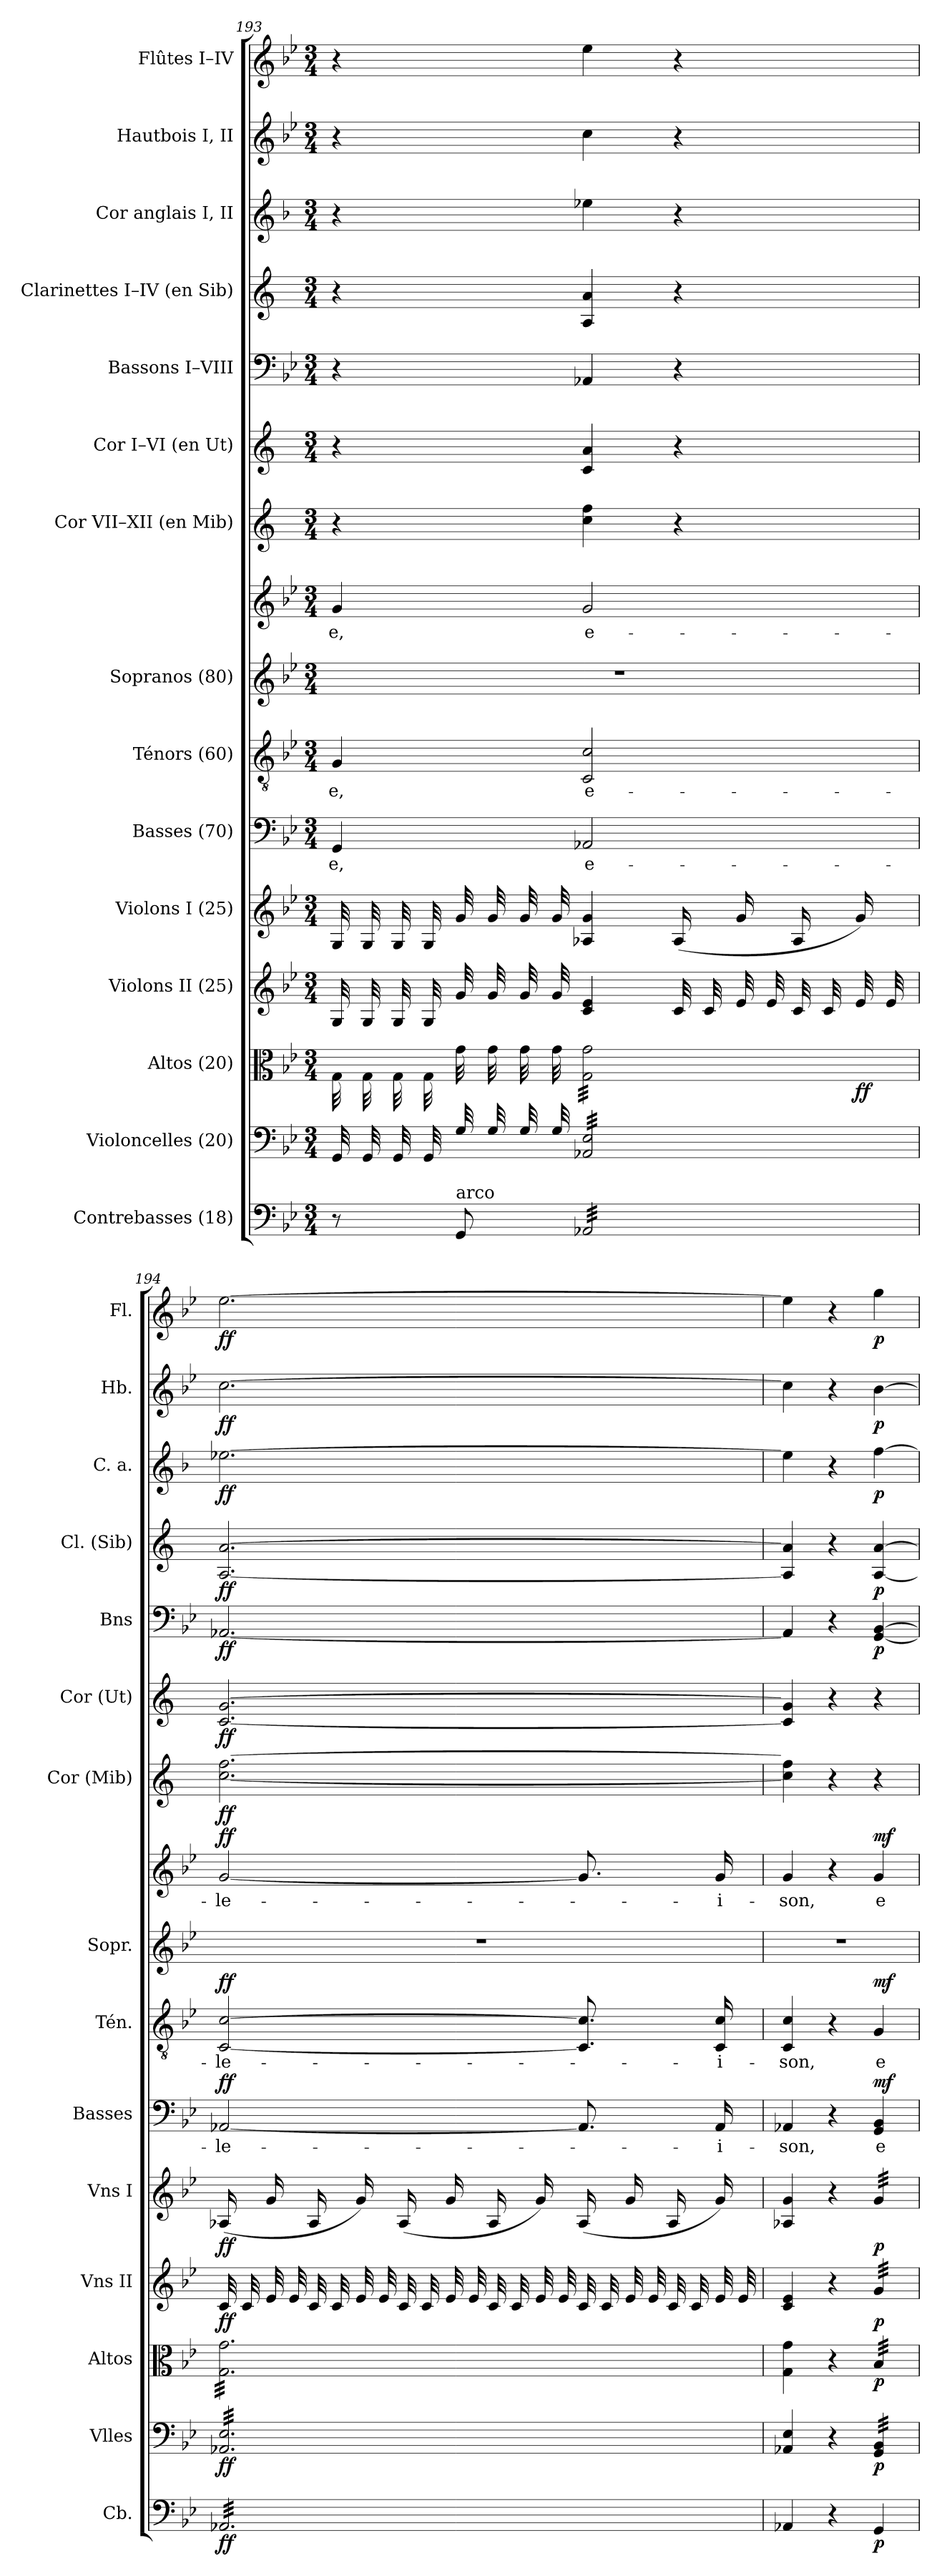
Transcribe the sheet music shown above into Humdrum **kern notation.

**kern	**dynam	**kern	**dynam	**kern	**dynam	**kern	**dynam	**kern	**dynam	**kern	**text	**dynam	**kern	**text	**dynam	**kern	**kern	**text	**dynam	**kern	**dynam	**kern	**dynam	**kern	**dynam	**kern	**dynam	**kern	**dynam	**kern	**dynam	**kern	**dynam
*part15	*part15	*part14	*part14	*part13	*part13	*part12	*part12	*part11	*part11	*part10	*part10	*part10	*part9	*part9	*part9	*part8	*part8	*part8	*part8	*part7	*part7	*part6	*part6	*part5	*part5	*part4	*part4	*part3	*part3	*part2	*part2	*part1	*part1
*staff16	*staff16	*staff15	*staff15	*staff14	*staff14	*staff13	*staff13	*staff12	*staff12	*staff11	*staff11	*staff11	*staff10	*staff10	*staff10	*staff9	*staff8	*staff8	*staff8/9	*staff7	*staff7	*staff6	*staff6	*staff5	*staff5	*staff4	*staff4	*staff3	*staff3	*staff2	*staff2	*staff1	*staff1
*I"Contrebasses (18)	*	*I"Violoncelles (20)	*	*I"Altos (20)	*	*I"Violons II (25)	*	*I"Violons I (25)	*	*I"Basses (70)	*	*	*I"Ténors (60)	*	*	*I"Sopranos (80)	*	*	*	*I"Cor VII–XII (en Mib)	*	*I"Cor I–VI (en Ut)	*	*I"Bassons I–VIII	*	*I"Clarinettes I–IV (en Sib)	*	*I"Cor anglais I, II	*	*I"Hautbois I, II	*	*I"Flûtes I–IV	*
*I'Cb.	*	*I'Vlles	*	*I'Altos	*	*I'Vns II	*	*I'Vns I	*	*I'Basses	*	*	*I'Tén.	*	*	*I'Sopr.	*	*	*	*I'Cor (Mib)	*	*I'Cor (Ut)	*	*I'Bns	*	*I'Cl. (Sib)	*	*I'C. a.	*	*I'Hb.	*	*I'Fl.	*
*clefF4	*	*clefF4	*	*clefC3	*	*clefG2	*	*clefG2	*	*clefF4	*	*	*clefGv2	*	*	*clefG2	*clefG2	*	*	*clefG2	*	*clefG2	*	*clefF4	*	*clefG2	*	*clefG2	*	*clefG2	*	*clefG2	*
*ITrd7c12	*	*	*	*	*	*	*	*	*	*	*	*	*ITrd7c12	*	*	*	*	*	*	*ITrd5c9	*	*ITrd7c12	*	*	*	*ITrd1c2	*	*ITrd4c7	*	*	*	*	*
*k[b-e-]	*	*k[b-e-]	*	*k[b-e-]	*	*k[b-e-]	*	*k[b-e-]	*	*k[b-e-]	*	*	*k[b-e-]	*	*	*k[b-e-]	*k[b-e-]	*	*	*k[b-e-a-]	*	*k[]	*	*k[b-e-]	*	*k[b-e-]	*	*k[b-e-]	*	*k[b-e-]	*	*k[b-e-]	*
*B-:	*	*B-:	*	*B-:	*	*B-:	*	*B-:	*	*B-:	*	*	*B-:	*	*	*B-:	*B-:	*	*	*E-:	*	*C:	*	*B-:	*	*B-:	*	*B-:	*	*B-:	*	*B-:	*
*M3/4	*	*M3/4	*	*M3/4	*	*M3/4	*	*M3/4	*	*M3/4	*	*	*M3/4	*	*	*M3/4	*M3/4	*	*	*M3/4	*	*M3/4	*	*M3/4	*	*M3/4	*	*M3/4	*	*M3/4	*	*M3/4	*
=193	=193	=193	=193	=193	=193	=193	=193	=193	=193	=193	=193	=193	=193	=193	=193	=193	=193	=193	=193	=193	=193	=193	=193	=193	=193	=193	=193	=193	=193	=193	=193	=193	=193
!	!	!	!	!	!	!	!	!	!	!	!LO:LY:b:color=#000000	!	!	!	!	!	!	!	!	!	!	!	!	!	!	!	!	!	!	!	!	!	!
!	!	!	!	!	!	!	!	!	!	!	!	!	!	!LO:LY:b:color=#000000	!	!LO:N:vis=1	!	!	!	!	!	!	!	!	!	!	!	!	!	!	!	!	!
!	!	!	!	!	!	!	!	!	!	!	!	!	!	!	!	!	!	!LO:LY:b:color=#000000	!	!	!	!	!	!	!	!	!	!	!	!	!	!	!
*	*	*	*	*^	*	*	*	*	*	*	*	*	*	*	*	*	*	*	*	*	*	*	*	*	*	*	*	*	*	*	*	*	*
*	*	*tremolo	*	*	*	*	*	*	*	*	*	*	*	*	*	*	*	*	*	*	*	*	*	*	*	*	*	*	*	*	*	*	*	*
*	*	*	*	*tremolo	*	*	*	*	*	*	*	*	*	*	*	*	*	*	*	*	*	*	*	*	*	*	*	*	*	*	*	*	*	*
*	*	*	*	*	*	*	*tremolo	*	*	*	*	*	*	*	*	*	*	*	*	*	*	*	*	*	*	*	*	*	*	*	*	*	*	*
*	*	*	*	*	*	*	*	*	*tremolo	*	*	*	*	*	*	*	*	*	*	*	*	*	*	*	*	*	*	*	*	*	*	*	*	*
8r	.	32GGi/	.	32Gi\	2ryy	.	32Gi/	.	32Gi/	.	4GGi/	-e,	.	4GGi/	-e,	.	2.r	4gi/	-e,	.	4r	.	4r	.	4r	.	4r	.	4r	.	4r	.	4r	.
.	.	32GGi/	.	32Gi\	.	.	32Gi/	.	32Gi/	.	.	.	.	.	.	.	.	.	.	.	.	.	.	.	.	.	.	.	.	.	.	.	.	.
.	.	32GGi/	.	32Gi\	.	.	32Gi/	.	32Gi/	.	.	.	.	.	.	.	.	.	.	.	.	.	.	.	.	.	.	.	.	.	.	.	.	.
.	.	32GGi/	.	32Gi\	.	.	32Gi/	.	32Gi/	.	.	.	.	.	.	.	.	.	.	.	.	.	.	.	.	.	.	.	.	.	.	.	.	.
!LO:TX:a:t=arco	!	!	!	!	!	!	!	!	!	!	!	!	!	!	!	!	!	!	!	!	!	!	!	!	!	!	!	!	!	!	!	!	!	!
8GGGi/	.	32Gi/	.	32gi\	.	.	32gi/	.	32gi/	.	.	.	.	.	.	.	.	.	.	.	.	.	.	.	.	.	.	.	.	.	.	.	.	.
.	.	32Gi/	.	32gi\	.	.	32gi/	.	32gi/	.	.	.	.	.	.	.	.	.	.	.	.	.	.	.	.	.	.	.	.	.	.	.	.	.
.	.	32Gi/	.	32gi\	.	.	32gi/	.	32gi/	.	.	.	.	.	.	.	.	.	.	.	.	.	.	.	.	.	.	.	.	.	.	.	.	.
.	.	32Gi/	.	32gi\	.	.	32gi/	.	32gi/	.	.	.	.	.	.	.	.	.	.	.	.	.	.	.	.	.	.	.	.	.	.	.	.	.
*	*	*	*	*	*	*	*	*	*Xtremolo	*	*	*	*	*	*	*	*	*	*	*	*	*	*	*	*	*	*	*	*	*	*	*	*	*
*	*	*	*	*	*	*	*Xtremolo	*	*	*	*	*	*	*	*	*	*	*	*	*	*	*	*	*	*	*	*	*	*	*	*	*	*	*
!	!	!	!	!	!	!	!	!	!	!	!	!LO:LY:b:color=#000000	!	!	!	!	!	!	!	!	!	!	!	!	!	!	!	!	!	!	!	!	!	!
!	!	!	!	!	!	!	!	!	!	!	!	!	!	!	!LO:LY:b:color=#000000	!	!	!	!	!	!	!	!	!	!	!	!	!	!	!	!	!	!	!
!	!	!	!	!	!	!	!	!	!	!	!	!	!	!	!	!	!	!	!LO:LY:b:color=#000000	!	!	!	!	!	!	!	!	!	!	!	!	!	!	!
*tremolo	*	*	*	*	*	*	*	*	*	*	*	*	*	*	*	*	*	*	*	*	*	*	*	*	*	*	*	*	*	*	*	*	*	*
32AAA-Xi/LLL	.	32AA-Xi/ 32E-iLLL	.	32Gi\ 32giLLL	.	.	4ci/ 4e-i	.	4A-Xi/ 4gi	.	2AA-Xi/	e-	.	2CCi/ 2Ci	e-	.	.	2gi/	e-	.	4e-i\ 4a-i	.	4Ci/ 4Ai	.	4AA-Xi/	.	4Gi/ 4gi	.	4a-Xi\	.	4cci\	.	4ee-i\	.
32AAA-Xi/	.	32AA-Xi/ 32E-i	.	32Gi\ 32gi	.	.	.	.	.	.	.	.	.	.	.	.	.	.	.	.	.	.	.	.	.	.	.	.	.	.	.	.	.	.
32AAA-Xi/	.	32AA-Xi/ 32E-i	.	32Gi\ 32gi	.	.	.	.	.	.	.	.	.	.	.	.	.	.	.	.	.	.	.	.	.	.	.	.	.	.	.	.	.	.
32AAA-Xi/	.	32AA-Xi/ 32E-i	.	32Gi\ 32gi	.	.	.	.	.	.	.	.	.	.	.	.	.	.	.	.	.	.	.	.	.	.	.	.	.	.	.	.	.	.
32AAA-Xi/	.	32AA-Xi/ 32E-i	.	32Gi\ 32gi	.	.	.	.	.	.	.	.	.	.	.	.	.	.	.	.	.	.	.	.	.	.	.	.	.	.	.	.	.	.
32AAA-Xi/	.	32AA-Xi/ 32E-i	.	32Gi\ 32gi	.	.	.	.	.	.	.	.	.	.	.	.	.	.	.	.	.	.	.	.	.	.	.	.	.	.	.	.	.	.
32AAA-Xi/	.	32AA-Xi/ 32E-i	.	32Gi\ 32gi	.	.	.	.	.	.	.	.	.	.	.	.	.	.	.	.	.	.	.	.	.	.	.	.	.	.	.	.	.	.
32AAA-Xi/	.	32AA-Xi/ 32E-i	.	32Gi\ 32gi	.	.	.	.	.	.	.	.	.	.	.	.	.	.	.	.	.	.	.	.	.	.	.	.	.	.	.	.	.	.
*	*	*	*	*	*	*	*tremolo	*	*	*	*	*	*	*	*	*	*	*	*	*	*	*	*	*	*	*	*	*	*	*	*	*	*	*
32AAA-Xi/	.	32AA-Xi/ 32E-i	.	32Gi\ 32gi	8.ryy	.	32ci/	.	(16A-i/	.	.	.	.	.	.	.	.	.	.	.	4r	.	4r	.	4r	.	4r	.	4r	.	4r	.	4r	.
32AAA-Xi/	.	32AA-Xi/ 32E-i	.	32Gi\ 32gi	.	.	32ci/	.	.	.	.	.	.	.	.	.	.	.	.	.	.	.	.	.	.	.	.	.	.	.	.	.	.	.
32AAA-Xi/	.	32AA-Xi/ 32E-i	.	32Gi\ 32gi	.	.	32e-i/	.	16gi/	.	.	.	.	.	.	.	.	.	.	.	.	.	.	.	.	.	.	.	.	.	.	.	.	.
32AAA-Xi/	.	32AA-Xi/ 32E-i	.	32Gi\ 32gi	.	.	32e-i/	.	.	.	.	.	.	.	.	.	.	.	.	.	.	.	.	.	.	.	.	.	.	.	.	.	.	.
32AAA-Xi/	.	32AA-Xi/ 32E-i	.	32Gi\ 32gi	.	.	32ci/	.	16A-i/	.	.	.	.	.	.	.	.	.	.	.	.	.	.	.	.	.	.	.	.	.	.	.	.	.
32AAA-Xi/	.	32AA-Xi/ 32E-i	.	32Gi\ 32gi	.	.	32ci/	.	.	.	.	.	.	.	.	.	.	.	.	.	.	.	.	.	.	.	.	.	.	.	.	.	.	.
32AAA-Xi/	.	32AA-Xi/ 32E-i	.	32Gi\ 32gi	16ryy	ff	32e-i/	.	16gi/)	.	.	.	.	.	.	.	.	.	.	.	.	.	.	.	.	.	.	.	.	.	.	.	.	.
32AAA-Xi/JJJ	.	32AA-Xi/ 32E-iJJJ	.	32Gi\ 32giJJJ	.	.	32e-i/	.	.	.	.	.	.	.	.	.	.	.	.	.	.	.	.	.	.	.	.	.	.	.	.	.	.	.
*	*	*	*	*v	*v	*	*	*	*	*	*	*	*	*	*	*	*	*	*	*	*	*	*	*	*	*	*	*	*	*	*	*	*	*
=194	=194	=194	=194	=194	=194	=194	=194	=194	=194	=194	=194	=194	=194	=194	=194	=194	=194	=194	=194	=194	=194	=194	=194	=194	=194	=194	=194	=194	=194	=194	=194	=194	=194
*	*	*	*	*^	*	*	*	*	*	*	*	*	*	*	*	*	*	*	*	*	*	*	*	*	*	*	*	*	*	*	*	*	*
!	!	!	!	!	!	!	!	!	!	!	!	!LO:LY:b:color=#000000	!	!	!	!	!	!	!	!	!	!	!	!	!	!	!	!	!	!	!	!	!	!
*	*	*	*	*v	*v	*	*	*	*	*	*	*	*	*	*	*	*	*	*	*	*	*	*	*	*	*	*	*	*	*	*	*	*	*
*	*	*	*	*^	*	*	*	*	*	*	*	*	*	*	*	*	*	*	*	*	*	*	*	*	*	*	*	*	*	*	*	*	*
!	!	!	!	!	!	!	!	!	!	!	!	!	!	!	!LO:LY:b:color=#000000	!	!LO:N:vis=1	!	!	!	!	!	!	!	!	!	!	!	!	!	!	!	!	!
*	*	*	*	*v	*v	*	*	*	*	*	*	*	*	*	*	*	*	*	*	*	*	*	*	*	*	*	*	*	*	*	*	*	*	*
*	*	*	*	*^	*	*	*	*	*	*	*	*	*	*	*	*	*	*	*	*	*	*	*	*	*	*	*	*	*	*	*	*	*
!	!	!	!	!	!	!	!	!	!	!	!	!	!	!	!	!	!	!	!LO:LY:b:color=#000000	!	!	!	!	!	!	!	!	!	!	!	!	!	!	!
*	*	*	*	*v	*v	*	*	*	*	*	*	*	*	*	*	*	*	*	*	*	*	*	*	*	*	*	*	*	*	*	*	*	*	*
32AAA-Xi/LLL	ff	32AA-Xi/ 32E-iLLL	ff	32Gi\ 32giLLL	.	32ci/	ff	(16A-Xi/	ff	[<2AA-Xi/	-le-	ff	[<2CCi/ [>2Ci	-le-	ff	2.r	[<2gi/	-le-	ff	[<2.e-i\ [>2.a-i	ff	[<2.Ci/ [>2.Gi	ff	[<2.AA-Xi/	ff	[<2.Gi/ [>2.gi	ff	[>2.a-Xi\	ff	[>2.cci\	ff	[>2.ee-i\	ff
32AAA-Xi/	.	32AA-Xi/ 32E-i	.	32Gi\ 32gi	.	32ci/	.	.	.	.	.	.	.	.	.	.	.	.	.	.	.	.	.	.	.	.	.	.	.	.	.	.	.
32AAA-Xi/	.	32AA-Xi/ 32E-i	.	32Gi\ 32gi	.	32e-i/	.	16gi/	.	.	.	.	.	.	.	.	.	.	.	.	.	.	.	.	.	.	.	.	.	.	.	.	.
32AAA-Xi/	.	32AA-Xi/ 32E-i	.	32Gi\ 32gi	.	32e-i/	.	.	.	.	.	.	.	.	.	.	.	.	.	.	.	.	.	.	.	.	.	.	.	.	.	.	.
32AAA-Xi/	.	32AA-Xi/ 32E-i	.	32Gi\ 32gi	.	32ci/	.	16A-i/	.	.	.	.	.	.	.	.	.	.	.	.	.	.	.	.	.	.	.	.	.	.	.	.	.
32AAA-Xi/	.	32AA-Xi/ 32E-i	.	32Gi\ 32gi	.	32ci/	.	.	.	.	.	.	.	.	.	.	.	.	.	.	.	.	.	.	.	.	.	.	.	.	.	.	.
32AAA-Xi/	.	32AA-Xi/ 32E-i	.	32Gi\ 32gi	.	32e-i/	.	16gi/)	.	.	.	.	.	.	.	.	.	.	.	.	.	.	.	.	.	.	.	.	.	.	.	.	.
32AAA-Xi/	.	32AA-Xi/ 32E-i	.	32Gi\ 32gi	.	32e-i/	.	.	.	.	.	.	.	.	.	.	.	.	.	.	.	.	.	.	.	.	.	.	.	.	.	.	.
32AAA-Xi/	.	32AA-Xi/ 32E-i	.	32Gi\ 32gi	.	32ci/	.	(16A-i/	.	.	.	.	.	.	.	.	.	.	.	.	.	.	.	.	.	.	.	.	.	.	.	.	.
32AAA-Xi/	.	32AA-Xi/ 32E-i	.	32Gi\ 32gi	.	32ci/	.	.	.	.	.	.	.	.	.	.	.	.	.	.	.	.	.	.	.	.	.	.	.	.	.	.	.
32AAA-Xi/	.	32AA-Xi/ 32E-i	.	32Gi\ 32gi	.	32e-i/	.	16gi/	.	.	.	.	.	.	.	.	.	.	.	.	.	.	.	.	.	.	.	.	.	.	.	.	.
32AAA-Xi/	.	32AA-Xi/ 32E-i	.	32Gi\ 32gi	.	32e-i/	.	.	.	.	.	.	.	.	.	.	.	.	.	.	.	.	.	.	.	.	.	.	.	.	.	.	.
32AAA-Xi/	.	32AA-Xi/ 32E-i	.	32Gi\ 32gi	.	32ci/	.	16A-i/	.	.	.	.	.	.	.	.	.	.	.	.	.	.	.	.	.	.	.	.	.	.	.	.	.
32AAA-Xi/	.	32AA-Xi/ 32E-i	.	32Gi\ 32gi	.	32ci/	.	.	.	.	.	.	.	.	.	.	.	.	.	.	.	.	.	.	.	.	.	.	.	.	.	.	.
32AAA-Xi/	.	32AA-Xi/ 32E-i	.	32Gi\ 32gi	.	32e-i/	.	16gi/)	.	.	.	.	.	.	.	.	.	.	.	.	.	.	.	.	.	.	.	.	.	.	.	.	.
32AAA-Xi/	.	32AA-Xi/ 32E-i	.	32Gi\ 32gi	.	32e-i/	.	.	.	.	.	.	.	.	.	.	.	.	.	.	.	.	.	.	.	.	.	.	.	.	.	.	.
32AAA-Xi/	.	32AA-Xi/ 32E-i	.	32Gi\ 32gi	.	32ci/	.	(16A-i/	.	8.AA-i/]	.	.	8.CCi/] 8.Ci]	.	.	.	8.gi/]	.	.	.	.	.	.	.	.	.	.	.	.	.	.	.	.
32AAA-Xi/	.	32AA-Xi/ 32E-i	.	32Gi\ 32gi	.	32ci/	.	.	.	.	.	.	.	.	.	.	.	.	.	.	.	.	.	.	.	.	.	.	.	.	.	.	.
32AAA-Xi/	.	32AA-Xi/ 32E-i	.	32Gi\ 32gi	.	32e-i/	.	16gi/	.	.	.	.	.	.	.	.	.	.	.	.	.	.	.	.	.	.	.	.	.	.	.	.	.
32AAA-Xi/	.	32AA-Xi/ 32E-i	.	32Gi\ 32gi	.	32e-i/	.	.	.	.	.	.	.	.	.	.	.	.	.	.	.	.	.	.	.	.	.	.	.	.	.	.	.
32AAA-Xi/	.	32AA-Xi/ 32E-i	.	32Gi\ 32gi	.	32ci/	.	16A-i/	.	.	.	.	.	.	.	.	.	.	.	.	.	.	.	.	.	.	.	.	.	.	.	.	.
32AAA-Xi/	.	32AA-Xi/ 32E-i	.	32Gi\ 32gi	.	32ci/	.	.	.	.	.	.	.	.	.	.	.	.	.	.	.	.	.	.	.	.	.	.	.	.	.	.	.
!	!	!	!	!	!	!	!	!	!	!	!LO:LY:b:color=#000000	!	!	!	!	!	!	!	!	!	!	!	!	!	!	!	!	!	!	!	!	!	!
!	!	!	!	!	!	!	!	!	!	!	!	!	!	!LO:LY:b:color=#000000	!	!	!	!	!	!	!	!	!	!	!	!	!	!	!	!	!	!	!
!	!	!	!	!	!	!	!	!	!	!	!	!	!	!	!	!	!	!LO:LY:b:color=#000000	!	!	!	!	!	!	!	!	!	!	!	!	!	!	!
32AAA-Xi/	.	32AA-Xi/ 32E-i	.	32Gi\ 32gi	.	32e-i/	.	16gi/)	.	16AA-i/	-i-	.	16CCi/ 16Ci	-i-	.	.	16gi/	-i-	.	.	.	.	.	.	.	.	.	.	.	.	.	.	.
32AAA-Xi/JJJ	.	32AA-Xi/ 32E-iJJJ	.	32Gi\ 32giJJJ	.	32e-i/	.	.	.	.	.	.	.	.	.	.	.	.	.	.	.	.	.	.	.	.	.	.	.	.	.	.	.
*	*	*	*	*	*	*Xtremolo	*	*	*	*	*	*	*	*	*	*	*	*	*	*	*	*	*	*	*	*	*	*	*	*	*	*	*
*	*	*	*	*Xtremolo	*	*	*	*	*	*	*	*	*	*	*	*	*	*	*	*	*	*	*	*	*	*	*	*	*	*	*	*	*
*	*	*Xtremolo	*	*	*	*	*	*	*	*	*	*	*	*	*	*	*	*	*	*	*	*	*	*	*	*	*	*	*	*	*	*	*
*Xtremolo	*	*	*	*	*	*	*	*	*	*	*	*	*	*	*	*	*	*	*	*	*	*	*	*	*	*	*	*	*	*	*	*	*
=195	=195	=195	=195	=195	=195	=195	=195	=195	=195	=195	=195	=195	=195	=195	=195	=195	=195	=195	=195	=195	=195	=195	=195	=195	=195	=195	=195	=195	=195	=195	=195	=195	=195
!	!	!	!	!	!	!	!	!	!	!	!LO:LY:b:color=#000000	!	!	!	!	!	!	!	!	!	!	!	!	!	!	!	!	!	!	!	!	!	!
!	!	!	!	!	!	!	!	!	!	!	!	!	!	!LO:LY:b:color=#000000	!	!LO:N:vis=1	!	!	!	!	!	!	!	!	!	!	!	!	!	!	!	!	!
!	!	!	!	!	!	!	!	!	!	!	!	!	!	!	!	!	!	!LO:LY:b:color=#000000	!	!	!	!	!	!	!	!	!	!	!	!	!	!	!
4AAA-Xi/	.	4AA-Xi/ 4E-i	.	4Gi\ 4gi	.	4ci/ 4e-i	.	4A-Xi/ 4gi	.	4AA-Xi/	-son,	.	4CCi/ 4Ci	-son,	.	2.r	4gi/	-son,	.	4e-i\] 4a-i]	.	4Ci/] 4Gi]	.	4AA-i/]	.	4Gi/] 4gi]	.	4a-i\]	.	4cci\]	.	4ee-i\]	.
4r	.	4r	.	4r	.	4r	.	4r	.	4r	.	.	4r	.	.	.	4r	.	.	4r	.	4r	.	4r	.	4r	.	4r	.	4r	.	4r	.
!	!	!	!	!	!	!	!	!	!	!	!LO:LY:b:color=#000000	!	!	!	!	!	!	!	!	!	!	!	!	!	!	!	!	!	!	!	!	!	!
!	!	!	!	!	!	!	!	!	!	!	!	!	!	!LO:LY:b:color=#000000	!	!	!	!	!	!	!	!	!	!	!	!	!	!	!	!	!	!	!
!	!	!	!	!	!	!	!	!	!	!	!	!	!	!	!	!	!	!LO:LY:b:color=#000000	!	!	!	!	!	!	!	!	!	!	!	!	!	!	!
*	*	*tremolo	*	*	*	*	*	*	*	*	*	*	*	*	*	*	*	*	*	*	*	*	*	*	*	*	*	*	*	*	*	*	*
*	*	*	*	*tremolo	*	*	*	*	*	*	*	*	*	*	*	*	*	*	*	*	*	*	*	*	*	*	*	*	*	*	*	*	*
*	*	*	*	*	*	*tremolo	*	*	*	*	*	*	*	*	*	*	*	*	*	*	*	*	*	*	*	*	*	*	*	*	*	*	*
*	*	*	*	*	*	*	*	*tremolo	*	*	*	*	*	*	*	*	*	*	*	*	*	*	*	*	*	*	*	*	*	*	*	*	*
4GGGi/	p	32GGi/ 32BB-iLLL	p	32B-i/LLL	p	32gi/LLL	p	32gi/LLL	p	4GGi/ 4BB-i	e-	mf	4GGi/	e-	mf	.	4gi/	e-	mf	4r	.	4r	.	[<4GGi/ [>4BB-i	p	[<4Gi/ [>4gi	p	[>4b-i\	p	[>4b-i\	p	4ggi\	p
.	.	32GGi/ 32BB-i	.	32B-i/	.	32gi/	.	32gi/	.	.	.	.	.	.	.	.	.	.	.	.	.	.	.	.	.	.	.	.	.	.	.	.	.
.	.	32GGi/ 32BB-i	.	32B-i/	.	32gi/	.	32gi/	.	.	.	.	.	.	.	.	.	.	.	.	.	.	.	.	.	.	.	.	.	.	.	.	.
.	.	32GGi/ 32BB-i	.	32B-i/	.	32gi/	.	32gi/	.	.	.	.	.	.	.	.	.	.	.	.	.	.	.	.	.	.	.	.	.	.	.	.	.
.	.	32GGi/ 32BB-i	.	32B-i/	.	32gi/	.	32gi/	.	.	.	.	.	.	.	.	.	.	.	.	.	.	.	.	.	.	.	.	.	.	.	.	.
.	.	32GGi/ 32BB-i	.	32B-i/	.	32gi/	.	32gi/	.	.	.	.	.	.	.	.	.	.	.	.	.	.	.	.	.	.	.	.	.	.	.	.	.
.	.	32GGi/ 32BB-i	.	32B-i/	.	32gi/	.	32gi/	.	.	.	.	.	.	.	.	.	.	.	.	.	.	.	.	.	.	.	.	.	.	.	.	.
.	.	32GGi/ 32BB-iJJJ	.	32B-i/JJJ	.	32gi/JJJ	.	32gi/JJJ	.	.	.	.	.	.	.	.	.	.	.	.	.	.	.	.	.	.	.	.	.	.	.	.	.
*	*	*	*	*	*	*	*	*Xtremolo	*	*	*	*	*	*	*	*	*	*	*	*	*	*	*	*	*	*	*	*	*	*	*	*	*
*	*	*	*	*	*	*Xtremolo	*	*	*	*	*	*	*	*	*	*	*	*	*	*	*	*	*	*	*	*	*	*	*	*	*	*	*
*	*	*	*	*Xtremolo	*	*	*	*	*	*	*	*	*	*	*	*	*	*	*	*	*	*	*	*	*	*	*	*	*	*	*	*	*
*	*	*Xtremolo	*	*	*	*	*	*	*	*	*	*	*	*	*	*	*	*	*	*	*	*	*	*	*	*	*	*	*	*	*	*	*
=	=	=	=	=	=	=	=	=	=	=	=	=	=	=	=	=	=	=	=	=	=	=	=	=	=	=	=	=	=	=	=	=	=
*-	*-	*-	*-	*-	*-	*-	*-	*-	*-	*-	*-	*-	*-	*-	*-	*-	*-	*-	*-	*-	*-	*-	*-	*-	*-	*-	*-	*-	*-	*-	*-	*-	*-
